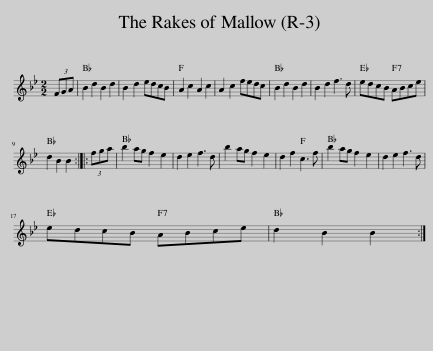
X:1
L:1/8
M:2/2
I:linebreak $
K:Bb
V:1 treble
V:1
 (3FGA | B2 d2 B2 d2 | B2 d2 edcB | A2 c2 A2 c2 | A2 c2 fedc | %5
 B2 d2 B2 d2 | B2 d2 f3 d | edcB ABce |$ d2 B2 B2 :: (3fga | %10
 b2 ag f2 e2 | d2 e2 f3 d | b2 ag f2 e2 | d2 f2 c3 f | b2 ag f2 e2 | %15
 d2 e2 f3 d |$ edcB ABce | d2 B2 B2 :| %18
